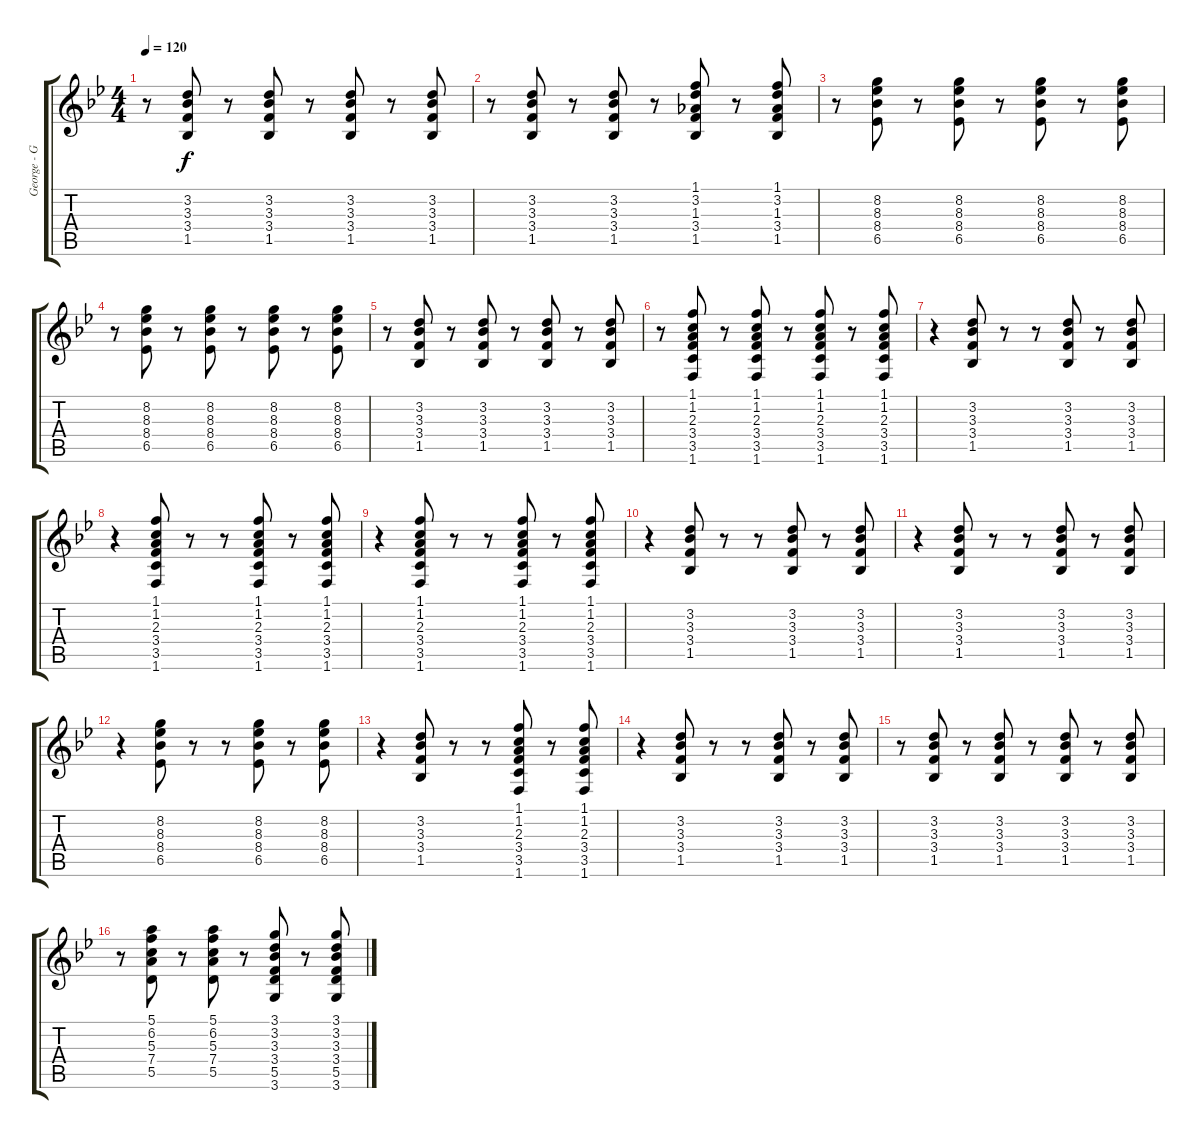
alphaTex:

\track ("George - Gibson J-200" "George - G") {instrument acousticguitarsteel}
\staff {score tabs}
\tuning (E4 B3 G3 D3 A2 E2) {hide}
\ts (4 4)
\tempo 120
\clef g2
\ks bb
r.8{dy f} (3.2 3.3 3.4 1.5).8 r.8 (3.2 3.3 3.4 1.5).8 r.8 (3.2 3.3 3.4 1.5).8 r.8 (3.2 3.3 3.4 1.5).8 |
r.8 (3.2 3.3 3.4 1.5).8 r.8 (3.2 3.3 3.4 1.5).8 r.8 (1.1 3.2 1.3 3.4 1.5).8 r.8 (1.1 3.2 1.3 3.4 1.5).8 |
r.8 (8.2 8.3 8.4 6.5).8 r.8 (8.2 8.3 8.4 6.5).8 r.8 (8.2 8.3 8.4 6.5).8 r.8 (8.2 8.3 8.4 6.5).8 |
r.8 (8.2 8.3 8.4 6.5).8 r.8 (8.2 8.3 8.4 6.5).8 r.8 (8.2 8.3 8.4 6.5).8 r.8 (8.2 8.3 8.4 6.5).8 |
r.8 (3.2 3.3 3.4 1.5).8 r.8 (3.2 3.3 3.4 1.5).8 r.8 (3.2 3.3 3.4 1.5).8 r.8 (3.2 3.3 3.4 1.5).8 |
r.8 (1.1 1.2 2.3 3.4 3.5 1.6).8 r.8 (1.1 1.2 2.3 3.4 3.5 1.6).8 r.8 (1.1 1.2 2.3 3.4 3.5 1.6).8 r.8 (1.1 1.2 2.3 3.4 3.5 1.6).8 |
r.4 (3.2 3.3 3.4 1.5).8 r.8 r.8 (3.2 3.3 3.4 1.5).8 r.8 (3.2 3.3 3.4 1.5).8 |
r.4 (1.1 1.2 2.3 3.4 3.5 1.6).8 r.8 r.8 (1.1 1.2 2.3 3.4 3.5 1.6).8 r.8 (1.1 1.2 2.3 3.4 3.5 1.6).8 |
r.4 (1.1 1.2 2.3 3.4 3.5 1.6).8 r.8 r.8 (1.1 1.2 2.3 3.4 3.5 1.6).8 r.8 (1.1 1.2 2.3 3.4 3.5 1.6).8 |
r.4 (3.2 3.3 3.4 1.5).8 r.8 r.8 (3.2 3.3 3.4 1.5).8 r.8 (3.2 3.3 3.4 1.5).8 |
r.4 (3.2 3.3 3.4 1.5).8 r.8 r.8 (3.2 3.3 3.4 1.5).8 r.8 (3.2 3.3 3.4 1.5).8 |
r.4 (8.2 8.3 8.4 6.5).8 r.8 r.8 (8.2 8.3 8.4 6.5).8 r.8 (8.2 8.3 8.4 6.5).8 |
r.4 (3.2 3.3 3.4 1.5).8 r.8 r.8 (1.1 1.2 2.3 3.4 3.5 1.6).8 r.8 (1.1 1.2 2.3 3.4 3.5 1.6).8 |
r.4 (3.2 3.3 3.4 1.5).8 r.8 r.8 (3.2 3.3 3.4 1.5).8 r.8 (3.2 3.3 3.4 1.5).8 |
r.8 (3.2 3.3 3.4 1.5).8 r.8 (3.2 3.3 3.4 1.5).8 r.8 (3.2 3.3 3.4 1.5).8 r.8 (3.2 3.3 3.4 1.5).8 |
r.8 (5.1 6.2 5.3 7.4 5.5).8 r.8 (5.1 6.2 5.3 7.4 5.5).8 r.8 (3.1 3.2 3.3 3.4 5.5 3.6).8 r.8 (3.1 3.2 3.3 3.4 5.5 3.6).8
